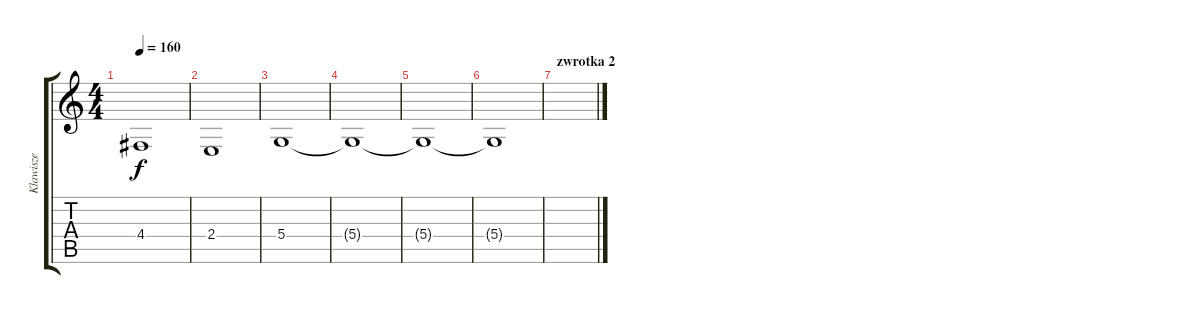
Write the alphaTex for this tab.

\track ("Klawisze" "Klawisze") {instrument stringensemble1}
\staff {score tabs}
\tuning (E4 B3 G3 D3 A2 E2) {hide}
\ts (4 4)
\tempo 160
\clef g2
\ks c
4.4.1{dy f} |
2.4.1 |
5.4.1 |
5.4{t}.1 |
5.4{t}.1 |
5.4{t}.1 |
\section ("" "zwrotka 2")
